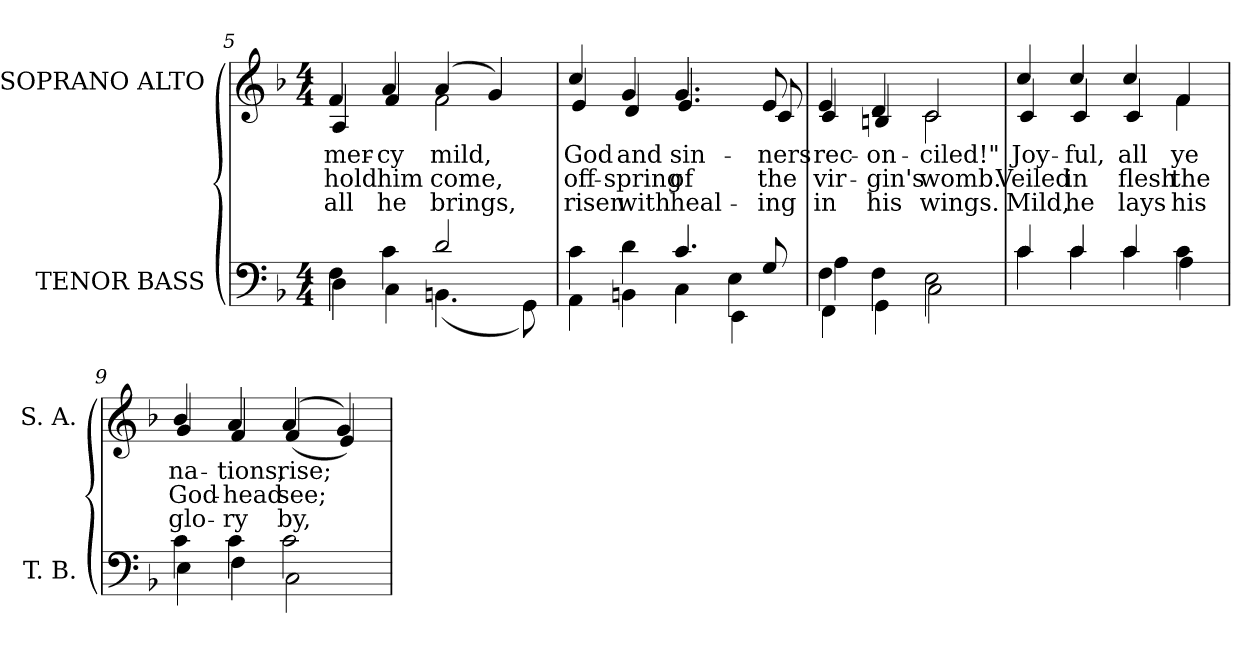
**kern	**kern	**text	**text	**text
*part2	*part1	*part1	*part1	*part1
*staff2	*staff1	*staff1	*staff1	*staff1
*I"TENOR BASS	*I"SOPRANO ALTO	*	*	*
*I'T. B.	*I'S. A.	*	*	*
*clefF4	*clefG2	*	*	*
*k[b-]	*k[b-]	*	*	*
*F:	*F:	*	*	*
*M4/4	*M4/4	*	*	*
=5	=5	=5	=5	=5
*^	*	*	*	*
!	!	!	!LO:LY:b:color=#000000	!LO:LY:b:color=#000000	!LO:LY:b:color=#000000
*	*	*^	*	*	*
4Fi\	4Di\	4fi/	4Ai/	mer-	-hold	all
!	!	!	!	!LO:LY:b:color=#000000	!LO:LY:b:color=#000000	!LO:LY:b:color=#000000
4ci\	4Ci\	4ai/	4fi/	-cy	him	he
!	!	!	!	!LO:LY:b:color=#000000	!LO:LY:b:color=#000000	!LO:LY:b:color=#000000
2di/	(4.BBni\	(4ai/	2fi\	mild,	come,	brings,
.	.	4gi/)	.	.	.	.
.	8GGi\)	.	.	.	.	.
=6	=6	=6	=6	=6	=6	=6
*	*^	*	*	*	*	*
!	!	!	!	!	!LO:LY:b:color=#000000	!LO:LY:b:color=#000000	!LO:LY:b:color=#000000
2.ryy	4ci\	4AAi\	4cci/	4ei/	God	off-	risen
!	!	!	!	!	!LO:LY:b:color=#000000	!LO:LY:b:color=#000000	!LO:LY:b:color=#000000
.	4di\	4BBni\	4gi/	4di/	and	-spring	with
!	!	!	!	!	!LO:LY:b:color=#000000	!LO:LY:b:color=#000000	!LO:LY:b:color=#000000
.	4.ci/	4Ci\	4.gi/	4.ei/	sin-	of	heal-
4Ei\	.	4EEi\	.	.	.	.	.
!	!	!	!	!	!LO:LY:b:color=#000000	!LO:LY:b:color=#000000	!LO:LY:b:color=#000000
.	8Gi/	.	8ei/	8ci/	-ners	the	-ing
=7	=7	=7	=7	=7	=7	=7	=7
!	!	!	!	!	!LO:LY:b:color=#000000	!LO:LY:b:color=#000000	!LO:LY:b:color=#000000
4Fi\	4Ai\	4FFi\	4ei/	4ci/	rec-	vir-	in
!	!	!	!	!	!LO:LY:b:color=#000000	!LO:LY:b:color=#000000	!LO:LY:b:color=#000000
2.ryy	4Fi\	4GGi\	4di/	4Bni/	-on-	-gin's	his
!	!	!	!	!	!LO:LY:b:color=#000000	!LO:LY:b:color=#000000	!LO:LY:b:color=#000000
.	2Ei\	2Ci\	2ci/	2ci\	-ciled!"	womb.	wings.
*	*v	*v	*	*	*	*	*
!!LO:LB:g=z	!!
=8	=8	=8	=8	=8	=8	=8
*	*^	*	*	*	*	*
!	!	!	!	!	!LO:LY:b:color=#000000	!LO:LY:b:color=#000000	!LO:LY:b:color=#000000
*	*v	*v	*	*	*	*	*
4ci/	4ci\	4cci/	4ci/	Joy-	Veiled	Mild,
!	!	!	!	!LO:LY:b:color=#000000	!LO:LY:b:color=#000000	!LO:LY:b:color=#000000
4ci/	4ci\	4cci/	4ci/	-ful,	in	he
!	!	!	!	!LO:LY:b:color=#000000	!LO:LY:b:color=#000000	!LO:LY:b:color=#000000
4ci/	4ci\	4cci/	4ci/	all	flesh	lays
!	!	!	!	!LO:LY:b:color=#000000	!LO:LY:b:color=#000000	!LO:LY:b:color=#000000
4ci\	4Ai\	4fi/	4fi\	ye	the	his
=9	=9	=9	=9	=9	=9	=9
!	!	!	!	!LO:LY:b:color=#000000	!LO:LY:b:color=#000000	!LO:LY:b:color=#000000
4ci\	4Ei\	4b-i/	4gi/	na-	God-	glo-
!	!	!	!	!LO:LY:b:color=#000000	!LO:LY:b:color=#000000	!LO:LY:b:color=#000000
4ci\	4Fi\	4ai/	4fi/	-tions,	-head	-ry
!	!	!	!	!LO:LY:b:color=#000000	!LO:LY:b:color=#000000	!LO:LY:b:color=#000000
2ci\	2Ci\	(4ai/	(4fi/	rise;	see;	by,
.	.	4gi/)	4ei/)	.	.	.
*v	*v	*	*	*	*	*
*	*v	*v	*	*	*
=	=	=	=	=
*-	*-	*-	*-	*-
